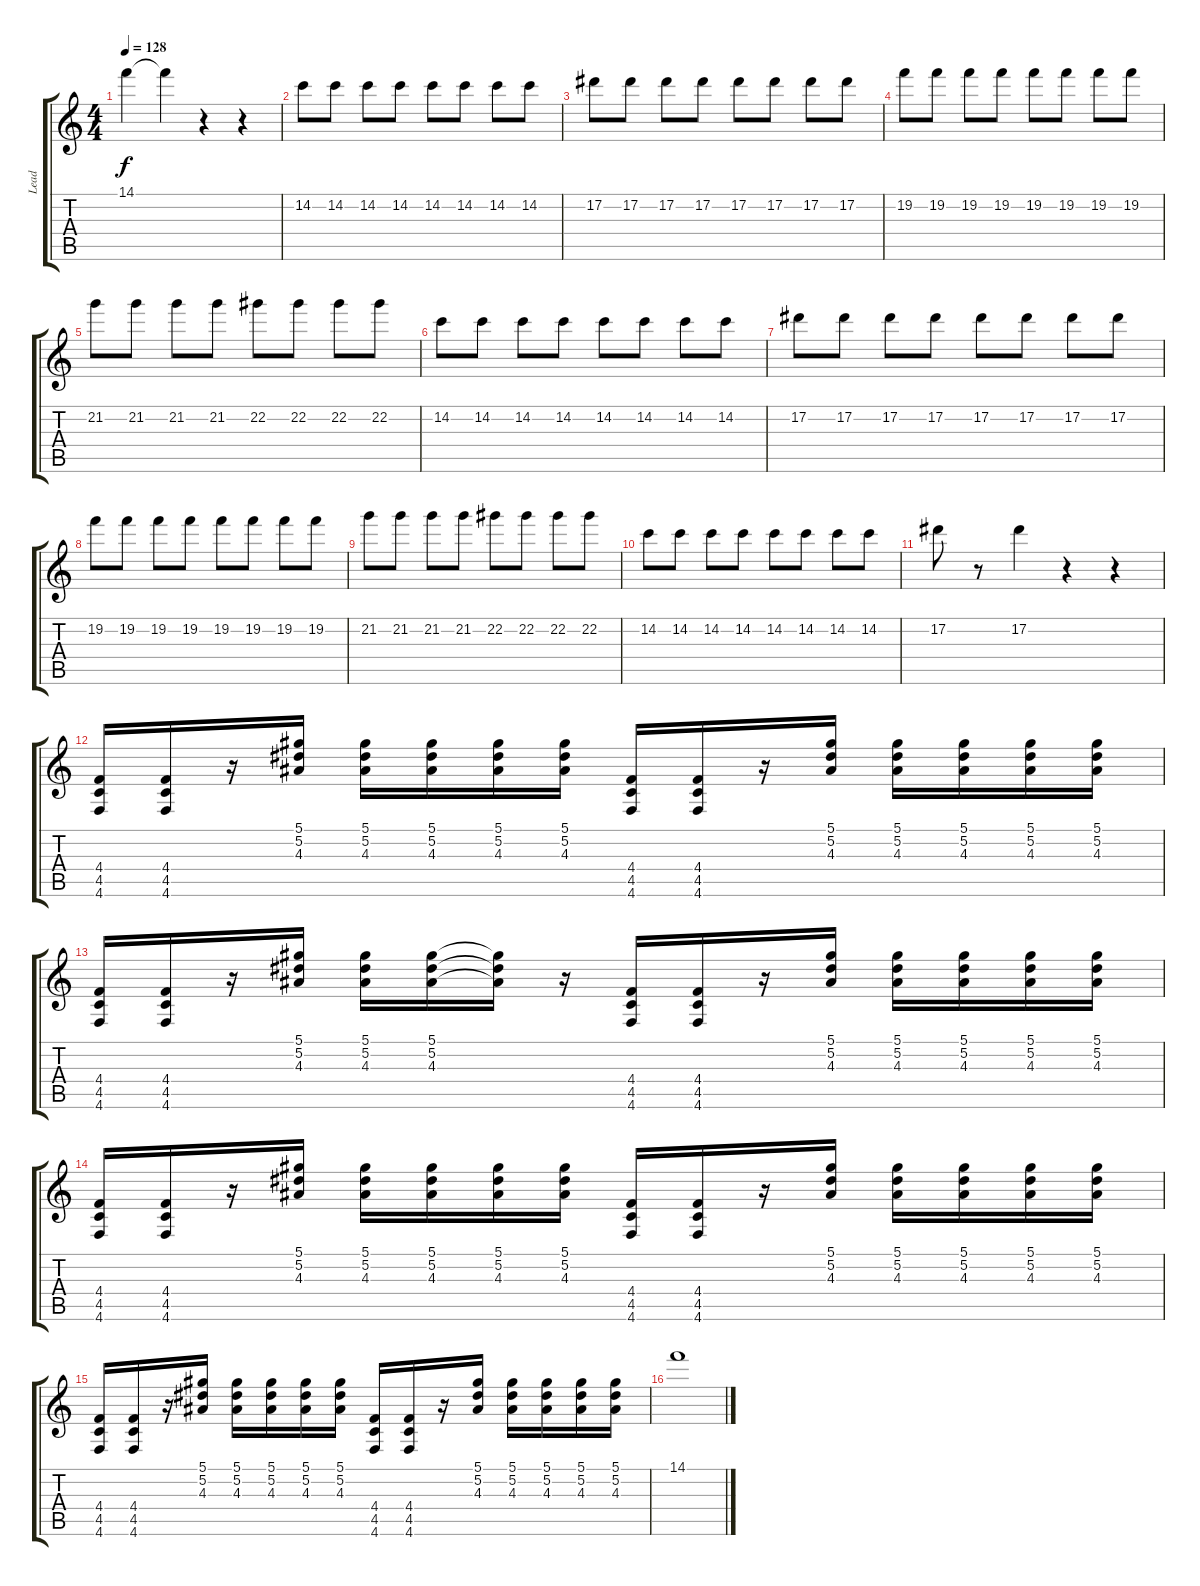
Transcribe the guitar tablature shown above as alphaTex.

\track ("Lead" "Lead") {instrument distortionguitar}
\staff {score tabs}
\tuning (Eb4 Bb3 Gb3 Db3 Ab2 Db2) {hide}
\ts (4 4)
\tempo 128
\clef g2
\ks c
14.1.4{dy f} 14.1{t}.4 r.4 r.4 |
14.2.8 14.2.8 14.2.8 14.2.8 14.2.8 14.2.8 14.2.8 14.2.8 |
17.2.8 17.2.8 17.2.8 17.2.8 17.2.8 17.2.8 17.2.8 17.2.8 |
19.2.8 19.2.8 19.2.8 19.2.8 19.2.8 19.2.8 19.2.8 19.2.8 |
21.2.8 21.2.8 21.2.8 21.2.8 22.2.8 22.2.8 22.2.8 22.2.8 |
14.2.8 14.2.8 14.2.8 14.2.8 14.2.8 14.2.8 14.2.8 14.2.8 |
17.2.8 17.2.8 17.2.8 17.2.8 17.2.8 17.2.8 17.2.8 17.2.8 |
19.2.8 19.2.8 19.2.8 19.2.8 19.2.8 19.2.8 19.2.8 19.2.8 |
21.2.8 21.2.8 21.2.8 21.2.8 22.2.8 22.2.8 22.2.8 22.2.8 |
14.2.8 14.2.8 14.2.8 14.2.8 14.2.8 14.2.8 14.2.8 14.2.8 |
17.2.8 r.8 17.2.4 r.4 r.4 |
(4.4 4.5 4.6).16 (4.4 4.5 4.6).16 r.16 (5.1 5.2 4.3).16 (5.1 5.2 4.3).16 (5.1 5.2 4.3).16 (5.1 5.2 4.3).16 (5.1 5.2 4.3).16 (4.4 4.5 4.6).16 (4.4 4.5 4.6).16 r.16 (5.1 5.2 4.3).16 (5.1 5.2 4.3).16 (5.1 5.2 4.3).16 (5.1 5.2 4.3).16 (5.1 5.2 4.3).16 |
(4.4 4.5 4.6).16 (4.4 4.5 4.6).16 r.16 (5.1 5.2 4.3).16 (5.1 5.2 4.3).16 (5.1 5.2 4.3).16 (5.1{t} 5.2{t} 4.3{t}).16 r.16 (4.4 4.5 4.6).16 (4.4 4.5 4.6).16 r.16 (5.1 5.2 4.3).16 (5.1 5.2 4.3).16 (5.1 5.2 4.3).16 (5.1 5.2 4.3).16 (5.1 5.2 4.3).16 |
(4.4 4.5 4.6).16 (4.4 4.5 4.6).16 r.16 (5.1 5.2 4.3).16 (5.1 5.2 4.3).16 (5.1 5.2 4.3).16 (5.1 5.2 4.3).16 (5.1 5.2 4.3).16 (4.4 4.5 4.6).16 (4.4 4.5 4.6).16 r.16 (5.1 5.2 4.3).16 (5.1 5.2 4.3).16 (5.1 5.2 4.3).16 (5.1 5.2 4.3).16 (5.1 5.2 4.3).16 |
(4.4 4.5 4.6).16 (4.4 4.5 4.6).16 r.16 (5.1 5.2 4.3).16 (5.1 5.2 4.3).16 (5.1 5.2 4.3).16 (5.1 5.2 4.3).16 (5.1 5.2 4.3).16 (4.4 4.5 4.6).16 (4.4 4.5 4.6).16 r.16 (5.1 5.2 4.3).16 (5.1 5.2 4.3).16 (5.1 5.2 4.3).16 (5.1 5.2 4.3).16 (5.1 5.2 4.3).16 |
14.1.1
